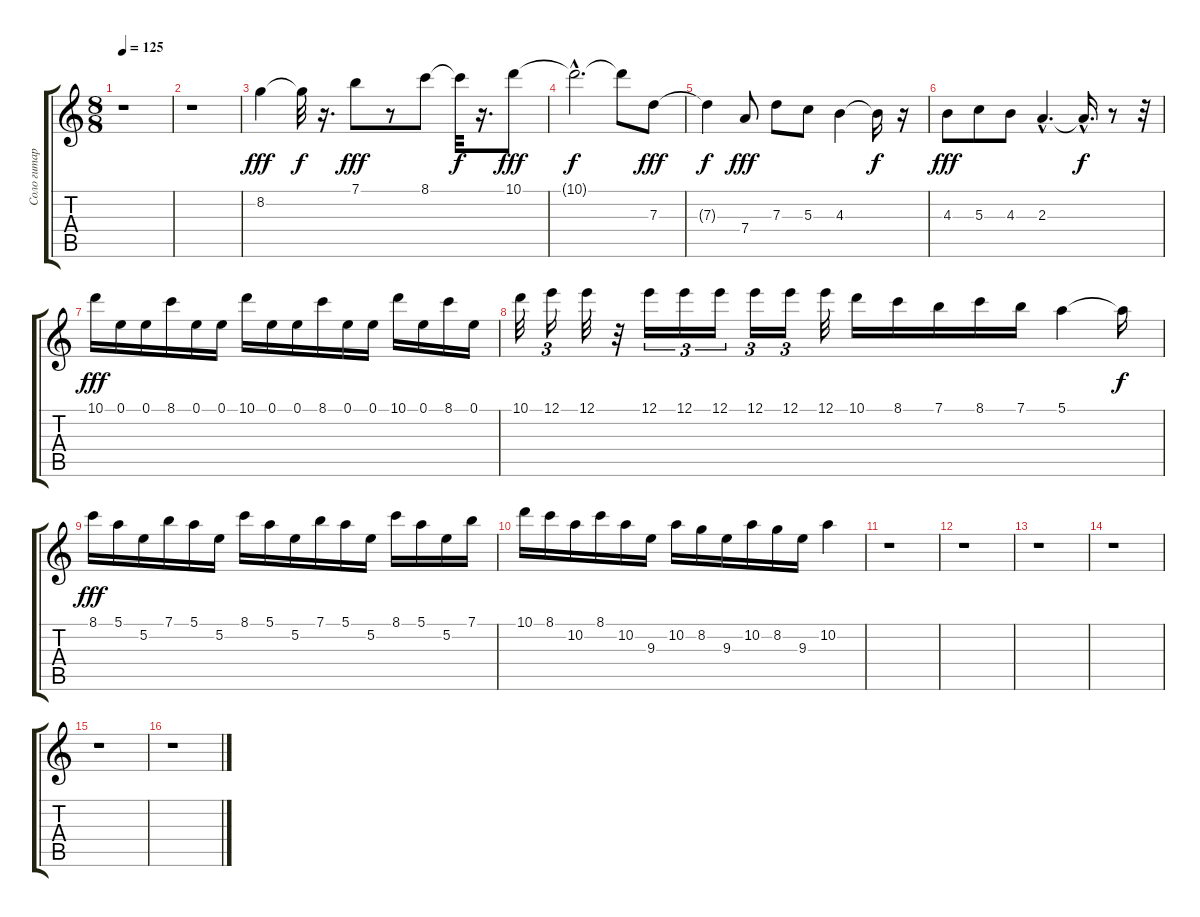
\track ("Соло гитара" "Соло гитар") {instrument distortionguitar}
\staff {score tabs}
\tuning (E4 B3 G3 D3 A2 E2) {hide}
\ts (8 8)
\tempo 125
\clef g2
\ks c
r.1{dy fff} |
r.1 |
8.2.4 8.2{t}.32{dy f} r.16{d} 7.1.8{dy fff} r.8 8.1.8 8.1{t}.32{dy f} r.16{d} 10.1.8{dy fff} |
10.1{hac t}.2{d dy f} 10.1{t}.8 7.3.8{dy fff} |
7.3{t}.4{dy f} 7.4.8{dy fff} 7.3.8 5.3.8 4.3.4 4.3{t}.16{dy f} r.16 |
4.3.8{dy fff} 5.3.8 4.3.8 2.3{hac}.4{d} 2.3{hac t}.16{d dy f} r.8 r.32 |
10.1.16{dy fff} 0.1.16 0.1.16 8.1.16 0.1.16 0.1.16 10.1.16 0.1.16 0.1.16 8.1.16 0.1.16 0.1.16 10.1.16 0.1.16 8.1.16 0.1.16 |
10.1.32 12.1.16{tu (3 2)} 12.1.32 r.32 12.1.16{tu (3 2)} 12.1.16{tu (3 2)} 12.1.16{tu (3 2)} 12.1.16{tu (3 2)} 12.1.16{tu (3 2)} 12.1.32 10.1.16 8.1.16 7.1.16 8.1.16 7.1.16 5.1.4 5.1{t}.16{dy f} |
8.1.16{dy fff} 5.1.16 5.2.16 7.1.16 5.1.16 5.2.16 8.1.16 5.1.16 5.2.16 7.1.16 5.1.16 5.2.16 8.1.16 5.1.16 5.2.16 7.1.16 |
10.1.16 8.1.16 10.2.16 8.1.16 10.2.16 9.3.16 10.2.16 8.2.16 9.3.16 10.2.16 8.2.16 9.3.16 10.2.4 |
r.1 |
r.1 |
r.1 |
r.1 |
r.1 |
r.1
